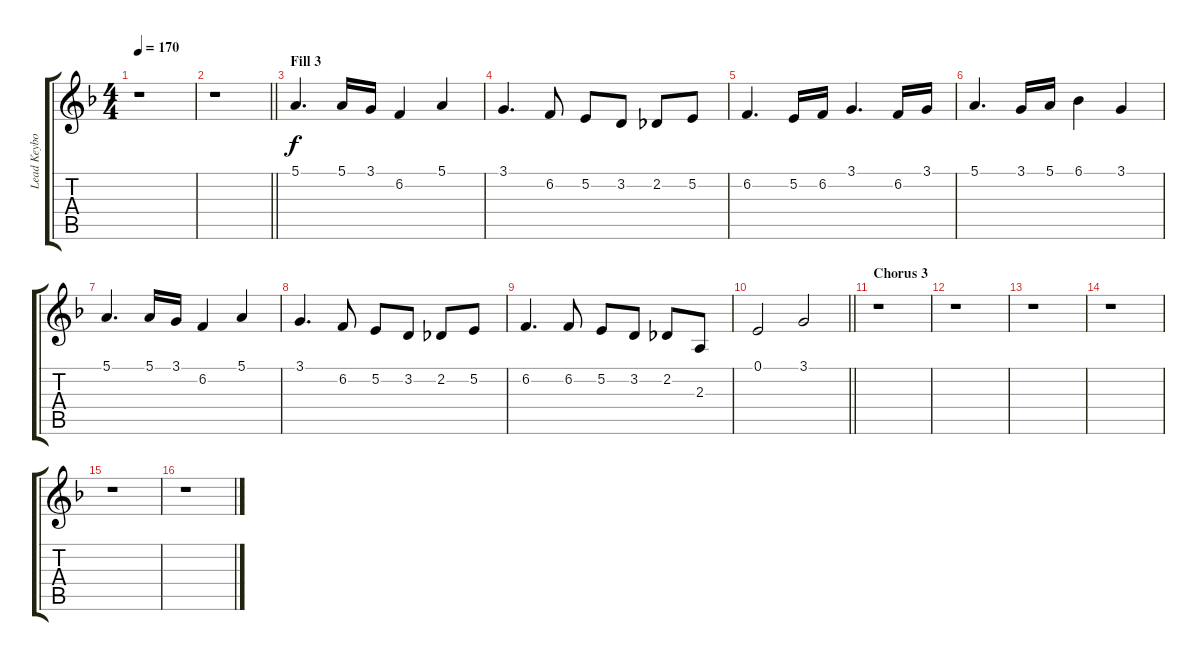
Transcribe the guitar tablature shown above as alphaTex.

\track ("Lead Keyboard 2: Juha Mäenpää" "Lead Keybo") {instrument harpsichord}
\staff {score tabs}
\tuning (E4 B3 G3 D3 A2 E2) {hide}
\ts (4 4)
\tempo 170
\clef g2
\ks dminor
r.1{dy f} |
\barLineRight lightlight
r.1 |
\section ("" "Fill 3")
5.1.4{d instrument brasssection} 5.1.16 3.1.16 6.2.4 5.1.4 |
3.1.4{d} 6.2.8 5.2.8 3.2.8 2.2.8 5.2.8 |
6.2.4{d} 5.2.16 6.2.16 3.1.4{d} 6.2.16 3.1.16 |
5.1.4{d} 3.1.16 5.1.16 6.1.4 3.1.4 |
5.1.4{d} 5.1.16 3.1.16 6.2.4 5.1.4 |
3.1.4{d} 6.2.8 5.2.8 3.2.8 2.2.8 5.2.8 |
6.2.4{d} 6.2.8 5.2.8 3.2.8 2.2.8 2.3.8 |
\barLineRight lightlight
0.1.2 3.1.2 |
\section ("" "Chorus 3")
r.1 |
r.1 |
r.1 |
r.1 |
r.1 |
r.1
